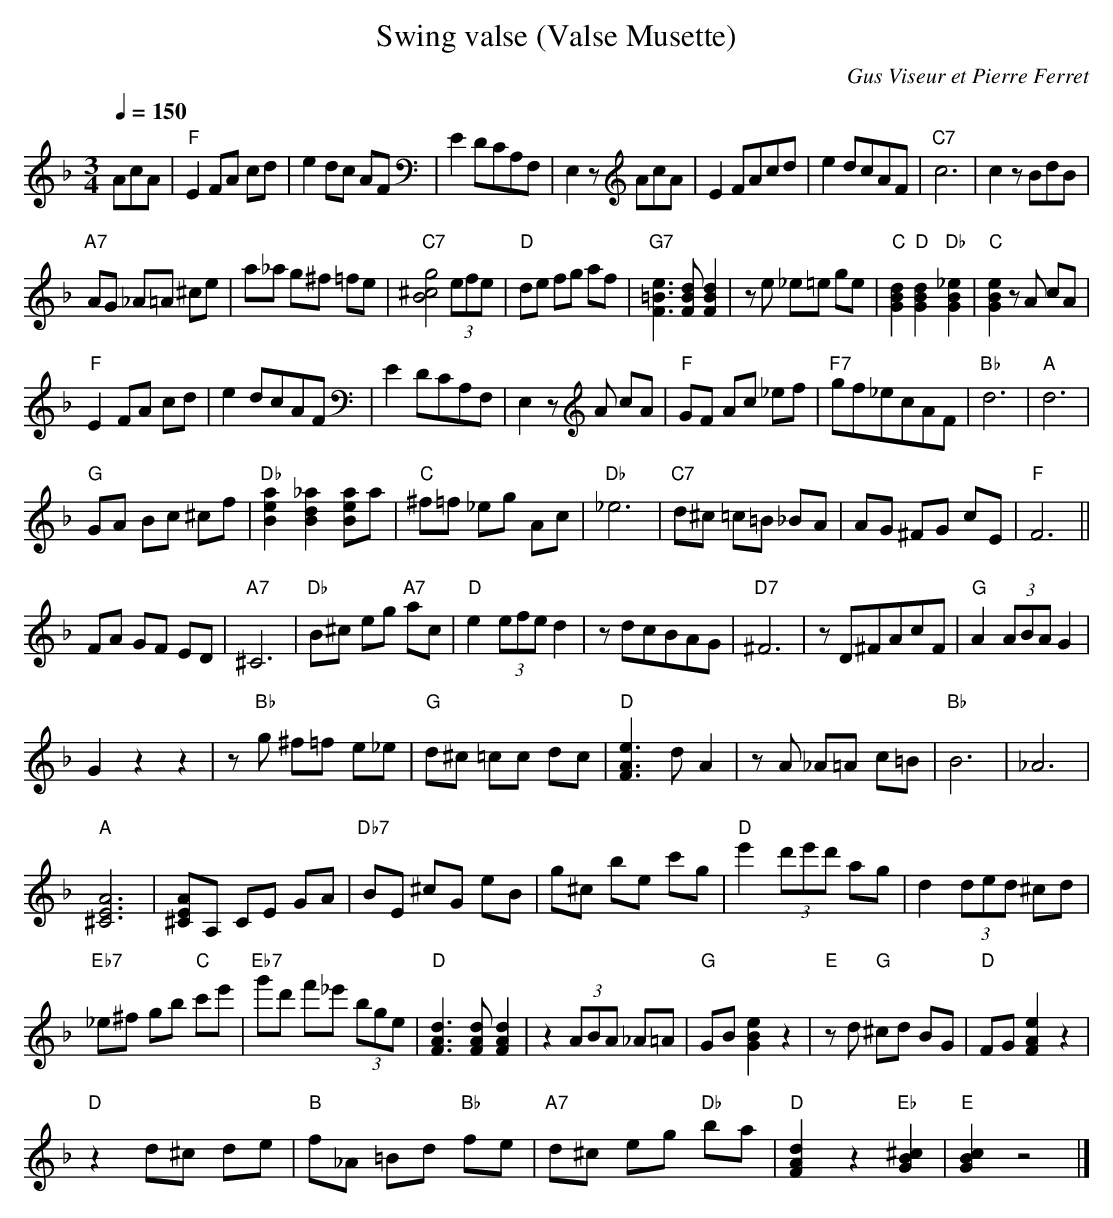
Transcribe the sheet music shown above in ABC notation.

X:1
T:Swing valse (Valse Musette)
C:Gus Viseur et Pierre Ferret
Q:1/4=150
M:3/4
L:1/8
K:F
AcA |"F"E2 FA cd |e2 dc AF |E2 DCA,F, |\
E,2 z AcA |E2 FAcd |e2 dcAF |"C7"c6 |c2 z BdB |
"A7"AG _A=A ^ce |a_a g^f =fe |"C7"[g4^c4B4] (3efe |\
"D"de fg af |"G7"[e3=B3F3] [dBF] [d2B2F2] |z e _e=e ge |\
"C"[d2B2G2] "D"[d2B2G2] "Db"[_e2B2G2] |\
"C"[e2B2G2] z A cA |
"F"E2 FA cd |e2 dcAF |E2 DCA,F, |E,2 z A cA |\
"F"GF Ac _ef |"F7"gf_ecAF |"Bb"d6 |"A"d6 |
"G"GA Bc ^cf |"Db"[a2e2B2] [_a2d2B2] [aeB]a |"C"^f=f _eg Ac |\
"Db"_e6 |"C7"d^c =c=B _BA |AG ^FG cE |"F"F6 ||
FA GF ED |"A7"^C6 |"Db"B^c eg "A7"ac |"D"e2 (3efe d2 |\
z dcBAG |"D7"^F6 |z D^FAcF |"G"A2 (3ABA G2 |
G2 z2 z2 |z "Bb"g ^f=f e_e |"G"d^c =cc dc |"D"[e3A3F3] d A2 |\
z A _A=A c=B |"Bb"B6 |_A6 |
"A"[A6E6^C6] |[AE^C]A, CE GA |\
"Db7"BE ^cG eB |g^c be c'g |"D"e'2 (3d'e'd' ag |d2 (3ded ^cd |
"Eb7"_e^f gb "C"c'e' |"Eb7"g'd' f'_e' (3bge |\
"D"[d3A3F3] [dAF] [d2A2F2] |\
z2 (3ABA _A=A |"G"GB [e2B2G2] z2 |"E"z d "G"^cd BG |"D"FG [e2A2F2] z2 |
"D"z2 d^c de |"B"f_A =Bd "Bb"fe |"A7"d^c eg "Db"ba |\
"D"[d2A2F2] z2 "Eb"[^c2B2G2] |"E"[c2B2G2] z4 |]
